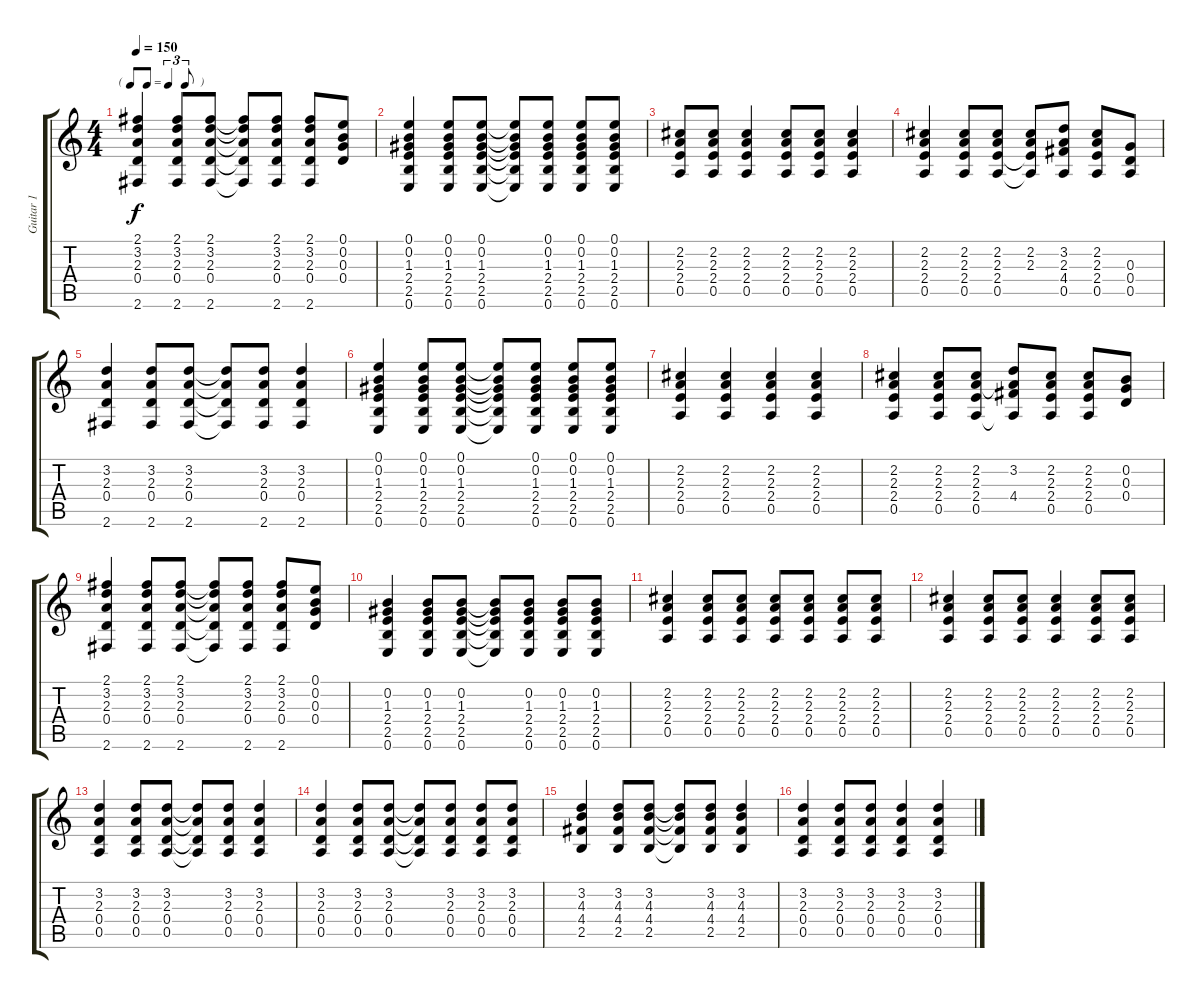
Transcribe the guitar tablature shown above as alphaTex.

\track ("Guitar 1" "Guitar 1") {instrument distortionguitar}
\staff {score tabs}
\tuning (E4 B3 G3 D3 A2 E2) {hide}
\ts (4 4)
\tf triplet8th
\tempo 150
\clef g2
\ks c
(2.1 3.2 2.3 0.4 2.6).4{dy f} (2.1 3.2 2.3 0.4 2.6).8 (2.1 3.2 2.3 0.4 2.6).8 (2.1{t} 3.2{t} 2.3{t} 0.4{t} 2.6{t}).8 (2.1 3.2 2.3 0.4 2.6).8 (2.1 3.2 2.3 0.4 2.6).8 (0.1 0.2 0.3 0.4).8 |
(0.1 0.2 1.3 2.4 2.5 0.6).4 (0.1 0.2 1.3 2.4 2.5 0.6).8 (0.1 0.2 1.3 2.4 2.5 0.6).8 (0.1{t} 0.2{t} 1.3{t} 2.4{t} 2.5{t} 0.6{t}).8 (0.1 0.2 1.3 2.4 2.5 0.6).8 (0.1 0.2 1.3 2.4 2.5 0.6).8 (0.1 0.2 1.3 2.4 2.5 0.6).8 |
(2.2 2.3 2.4 0.5).8 (2.2 2.3 2.4 0.5).8 (2.2 2.3 2.4 0.5).4 (2.2 2.3 2.4 0.5).8 (2.2 2.3 2.4 0.5).8 (2.2 2.3 2.4 0.5).4 |
(2.2 2.3 2.4 0.5).4 (2.2 2.3 2.4 0.5).8 (2.2 2.3 2.4 0.5).8 (2.2 2.3 2.4{t} 0.5{t}).8 (3.2 2.3 4.4 0.5).8 (2.2 2.3 2.4 0.5).8 (0.3 0.4 0.5).8 |
(3.2 2.3 0.4 2.6).4 (3.2 2.3 0.4 2.6).8 (3.2 2.3 0.4 2.6).8 (3.2{t} 2.3{t} 0.4{t} 2.6{t}).8 (3.2 2.3 0.4 2.6).8 (3.2 2.3 0.4 2.6).4 |
(0.1 0.2 1.3 2.4 2.5 0.6).4 (0.1 0.2 1.3 2.4 2.5 0.6).8 (0.1 0.2 1.3 2.4 2.5 0.6).8 (0.1{t} 0.2{t} 1.3{t} 2.4{t} 2.5{t} 0.6{t}).8 (0.1 0.2 1.3 2.4 2.5 0.6).8 (0.1 0.2 1.3 2.4 2.5 0.6).8 (0.1 0.2 1.3 2.4 2.5 0.6).8 |
(2.2 2.3 2.4 0.5).4 (2.2 2.3 2.4 0.5).4 (2.2 2.3 2.4 0.5).4 (2.2 2.3 2.4 0.5).4 |
(2.2 2.3 2.4 0.5).4 (2.2 2.3 2.4 0.5).8 (2.2 2.3 2.4 0.5).8 (3.2 2.3{t} 4.4 0.5{t}).8 (2.2 2.3 2.4 0.5).8 (2.2 2.3 2.4 0.5).8 (0.2 0.3 0.4).8 |
(2.1 3.2 2.3 0.4 2.6).4 (2.1 3.2 2.3 0.4 2.6).8 (2.1 3.2 2.3 0.4 2.6).8 (2.1{t} 3.2{t} 2.3{t} 0.4{t} 2.6{t}).8 (2.1 3.2 2.3 0.4 2.6).8 (2.1 3.2 2.3 0.4 2.6).8 (0.1 0.2 0.3 0.4).8 |
(0.2 1.3 2.4 2.5 0.6).4 (0.2 1.3 2.4 2.5 0.6).8 (0.2 1.3 2.4 2.5 0.6).8 (0.2{t} 1.3{t} 2.4{t} 2.5{t} 0.6{t}).8 (0.2 1.3 2.4 2.5 0.6).8 (0.2 1.3 2.4 2.5 0.6).8 (0.2 1.3 2.4 2.5 0.6).8 |
(2.2 2.3 2.4 0.5).4 (2.2 2.3 2.4 0.5).8 (2.2 2.3 2.4 0.5).8 (2.2 2.3 2.4 0.5).8 (2.2 2.3 2.4 0.5).8 (2.2 2.3 2.4 0.5).8 (2.2 2.3 2.4 0.5).8 |
(2.2 2.3 2.4 0.5).4 (2.2 2.3 2.4 0.5).8 (2.2 2.3 2.4 0.5).8 (2.2 2.3 2.4 0.5).4 (2.2 2.3 2.4 0.5).8 (2.2 2.3 2.4 0.5).8 |
(3.2 2.3 0.4 0.5).4 (3.2 2.3 0.4 0.5).8 (3.2 2.3 0.4 0.5).8 (3.2{t} 2.3{t} 0.4{t} 0.5{t}).8 (3.2 2.3 0.4 0.5).8 (3.2 2.3 0.4 0.5).4 |
(3.2 2.3 0.4 0.5).4 (3.2 2.3 0.4 0.5).8 (3.2 2.3 0.4 0.5).8 (3.2{t} 2.3{t} 0.4{t} 0.5{t}).8 (3.2 2.3 0.4 0.5).8 (3.2 2.3 0.4 0.5).8 (3.2 2.3 0.4 0.5).8 |
(3.2 4.3 4.4 2.5).4 (3.2 4.3 4.4 2.5).8 (3.2 4.3 4.4 2.5).8 (3.2{t} 4.3{t} 4.4{t} 2.5{t}).8 (3.2 4.3 4.4 2.5).8 (3.2 4.3 4.4 2.5).4 |
(3.2 2.3 0.4 0.5).4 (3.2 2.3 0.4 0.5).8 (3.2 2.3 0.4 0.5).8 (3.2 2.3 0.4 0.5).4 (3.2 2.3 0.4 0.5).4
